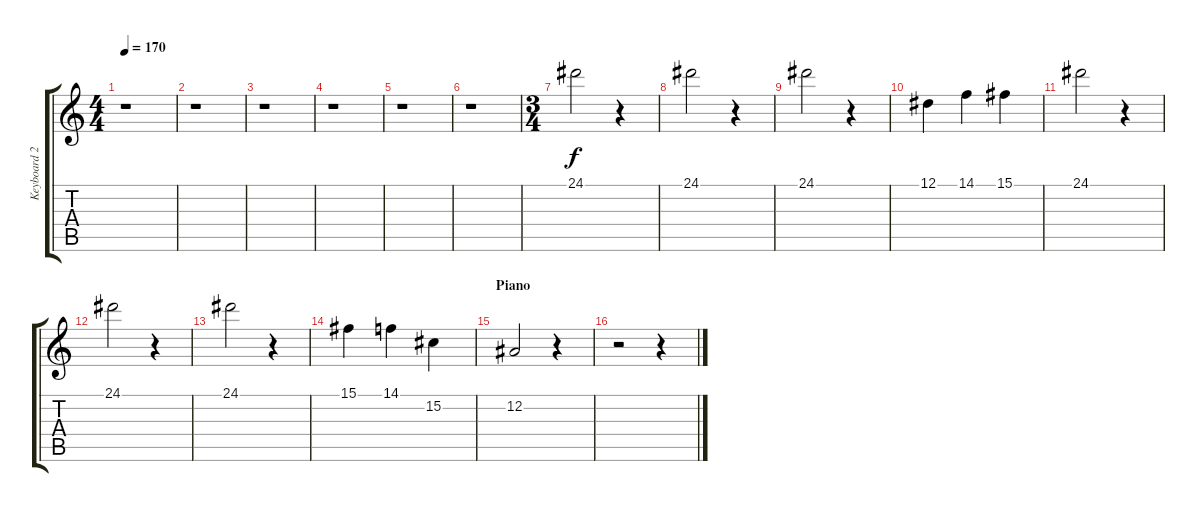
\track ("Keyboard 2" "Keyboard 2") {instrument orchestrahit}
\staff {score tabs}
\tuning (Eb4 Bb3 Gb3 Db3 Ab2 Eb2) {hide}
\ts (4 4)
\tempo 170
\clef g2
\ks c
r.1{dy f} |
r.1 |
r.1 |
r.1 |
r.1 |
r.1 |
\ts (3 4)
\section ("" "")
24.1.2{instrument orchestrahit} r.4 |
24.1.2 r.4 |
24.1.2 r.4 |
12.1.4 14.1.4 15.1.4 |
24.1.2 r.4 |
24.1.2 r.4 |
24.1.2 r.4 |
15.1.4 14.1.4 15.2.4 |
\section ("" "Piano")
12.2.2 r.4 |
r.2 r.4
